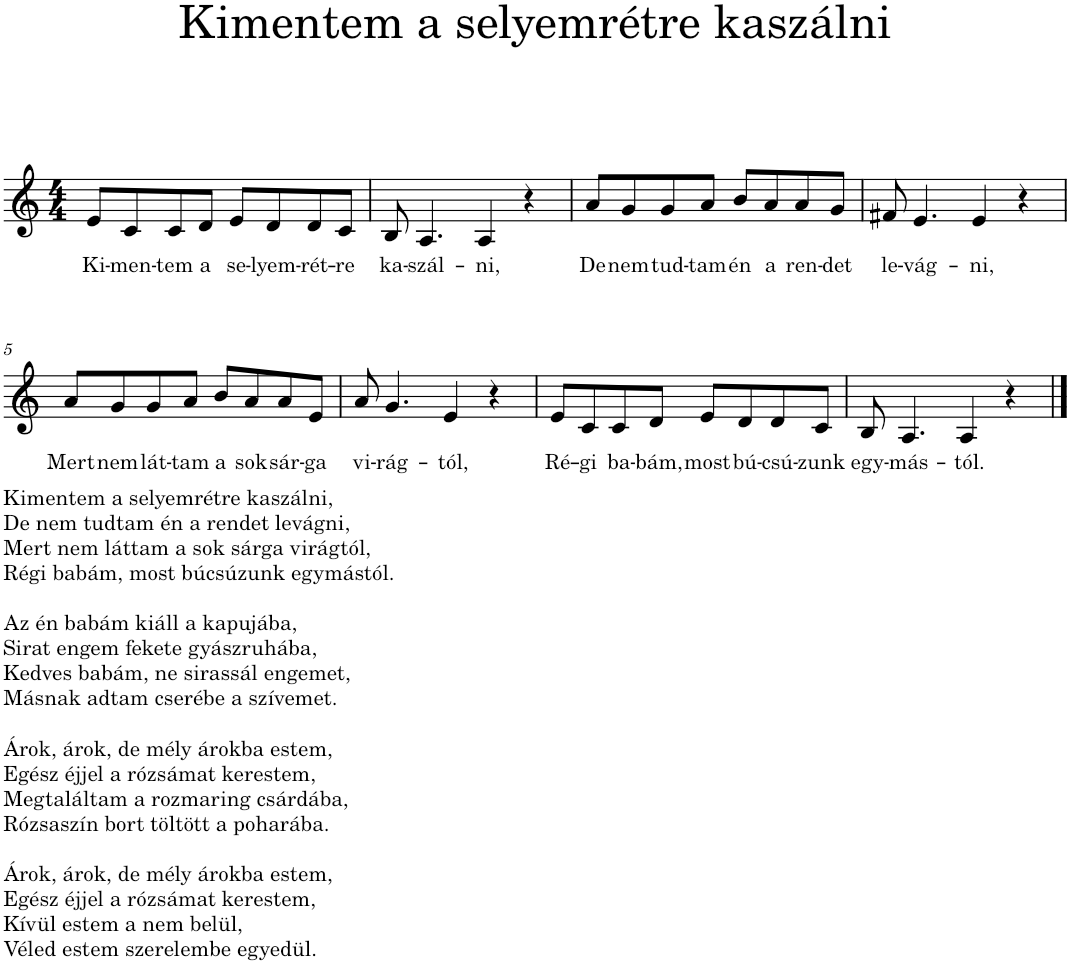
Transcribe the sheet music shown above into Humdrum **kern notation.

**kern	**text
*part1	*part1
*staff1	*staff1
*I"Piano	*
*I'Pno.	*
*clefG2	*
*k[]	*
*M4/4	*
=1	=1
!	!LO:LY:b
8e/L	Ki-
!	!LO:LY:b
8c/	-men-
!	!LO:LY:b
8c/	-tem
!	!LO:LY:b
8d/J	a
!	!LO:LY:b
8e/L	se-
!	!LO:LY:b
8d/	-lyem-
!	!LO:LY:b
8d/	-rét-
!	!LO:LY:b
8c/J	-re
=2	=2
!	!LO:LY:b
8B/	ka-
!	!LO:LY:b
4.A/	-szál-
!	!LO:LY:b
4A/	-ni,
4r	.
=3	=3
!	!LO:LY:b
8a/L	De
!	!LO:LY:b
8g/	nem
!	!LO:LY:b
8g/	tud-
!	!LO:LY:b
8a/J	-tam
!	!LO:LY:b
8b/L	én
!	!LO:LY:b
8a/	a
!	!LO:LY:b
8a/	ren-
!	!LO:LY:b
8g/J	-det
=4	=4
!	!LO:LY:b
8f#X/	le-
!	!LO:LY:b
4.e/	-vág-
!	!LO:LY:b
4e/	-ni,
4r	.
!!LO:LB:g=z
=5	=5
!LO:TX:b:t=Kimentem a selyemrétre kaszálni,	!
!LO:TX:b:t=De nem tudtam én a rendet levágni,	!
!LO:TX:b:t=Mert nem láttam a sok sárga virágtól,	!
!LO:TX:b:t=Régi babám, most búcsúzunk egymástól.	!
!LO:TX:b:t=Az én babám kiáll a kapujába,	!
!LO:TX:b:t=Sirat engem fekete gyászruhába,	!
!LO:TX:b:t=Kedves babám, ne sirassál engemet,	!
!LO:TX:b:t=Másnak adtam cserébe a szívemet.	!
!LO:TX:b:t=Árok, árok, de mély árokba estem,	!
!LO:TX:b:t=Egész éjjel a rózsámat kerestem,	!
!LO:TX:b:t=Megtaláltam a rozmaring csárdába,	!
!LO:TX:b:t=Rózsaszín bort töltött a poharába.	!
!LO:TX:b:t=Árok, árok, de mély árokba estem,	!
!LO:TX:b:t=Egész éjjel a rózsámat kerestem,	!
!LO:TX:b:t=Kívül estem a nem belül,	!
!LO:TX:b:t=Véled estem szerelembe egyedül.	!
!	!LO:LY:b
8a/L	Mert
!	!LO:LY:b
8g/	nem
!	!LO:LY:b
8g/	lát-
!	!LO:LY:b
8a/J	-tam
!	!LO:LY:b
8b/L	a
!	!LO:LY:b
8a/	sok
!	!LO:LY:b
8a/	sár-
!	!LO:LY:b
8e/J	-ga
=6	=6
!	!LO:LY:b
8a/	vi-
!	!LO:LY:b
4.g/	-rág-
!	!LO:LY:b
4e/	-tól,
4r	.
=7	=7
!	!LO:LY:b
8e/L	Ré-
!	!LO:LY:b
8c/	-gi
!	!LO:LY:b
8c/	ba-
!	!LO:LY:b
8d/J	-bám,
!	!LO:LY:b
8e/L	most
!	!LO:LY:b
8d/	bú-
!	!LO:LY:b
8d/	-csú-
!	!LO:LY:b
8c/J	-zunk
=8	=8
!	!LO:LY:b
8B/	egy-
!	!LO:LY:b
4.A/	-más-
!	!LO:LY:b
4A/	-tól.
4r	.
==	==
*-	*-
